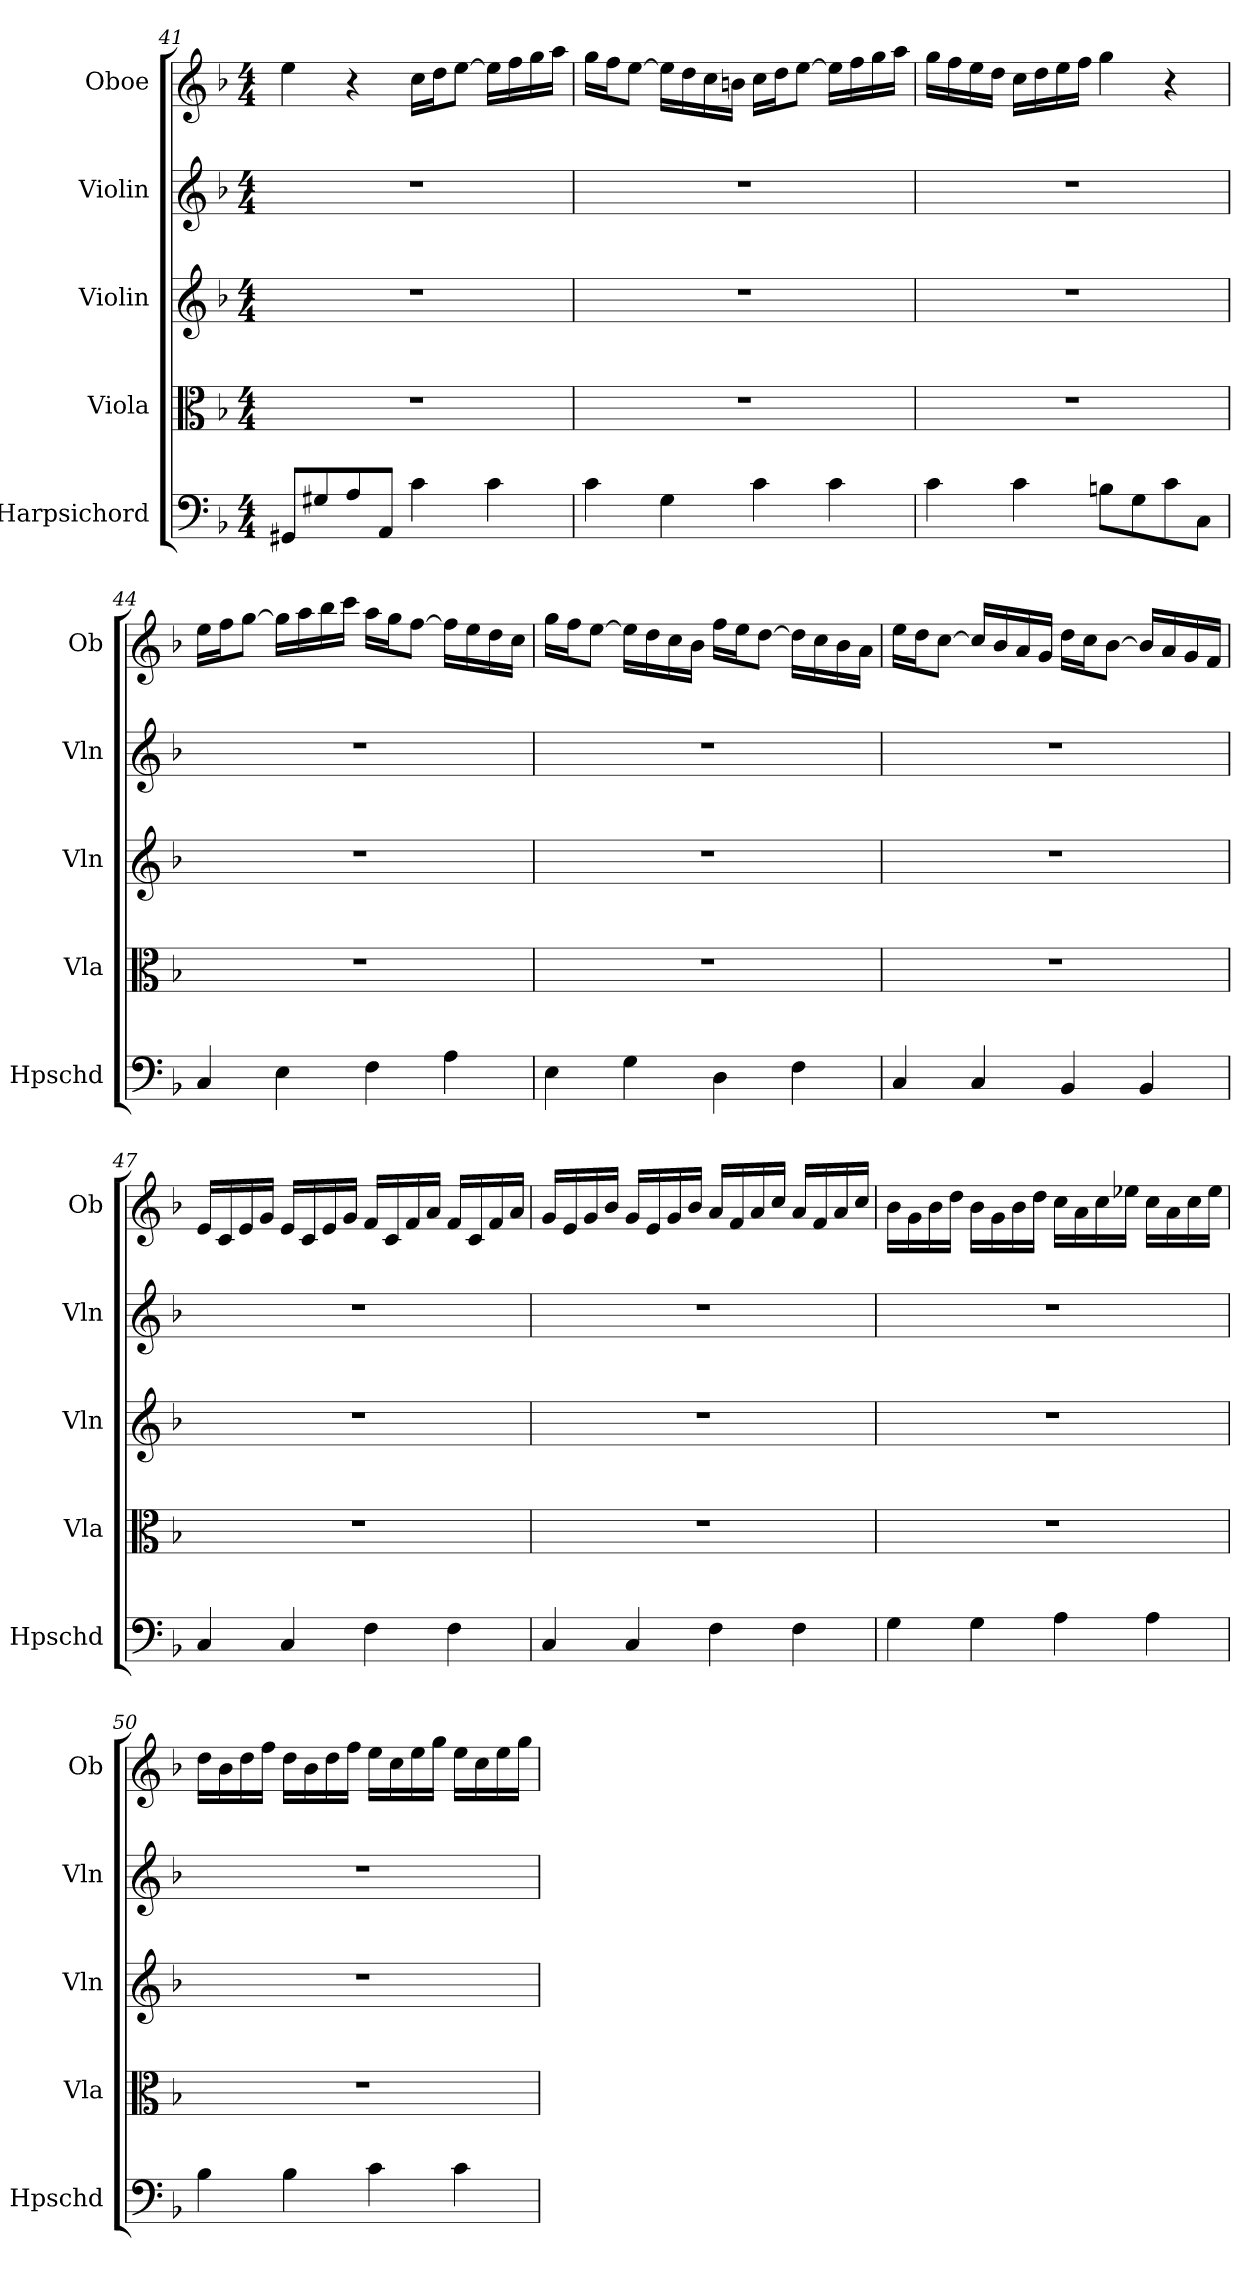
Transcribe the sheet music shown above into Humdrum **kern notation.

**kern	**kern	**kern	**kern	**kern
*part5	*part4	*part3	*part2	*part1
*staff5	*staff4	*staff3	*staff2	*staff1
*I"Harpsichord	*I"Viola	*I"Violin	*I"Violin	*I"Oboe
*I'Hpschd	*I'Vla	*I'Vln	*I'Vln	*I'Ob
*clefF4	*clefC3	*clefG2	*clefG2	*clefG2
*k[b-]	*k[b-]	*k[b-]	*k[b-]	*k[b-]
*d:	*d:	*d:	*d:	*d:
*M4/4	*M4/4	*M4/4	*M4/4	*M4/4
=41	=41	=41	=41	=41
8GG#X/L	1r	1r	1r	4ee\
8G#X/	.	.	.	.
8A/	.	.	.	4r
8AA/J	.	.	.	.
4c\	.	.	.	16cc\LL
.	.	.	.	16dd\J
.	.	.	.	[8ee\J
4c\	.	.	.	16ee\LL]
.	.	.	.	16ff\
.	.	.	.	16gg\
.	.	.	.	16aa\JJ
=42	=42	=42	=42	=42
4c\	1r	1r	1r	16gg\LL
.	.	.	.	16ff\J
.	.	.	.	[8ee\J
4G\	.	.	.	16ee\LL]
.	.	.	.	16dd\
.	.	.	.	16cc\
.	.	.	.	16bn\JJ
4c\	.	.	.	16cc\LL
.	.	.	.	16dd\J
.	.	.	.	[8ee\J
4c\	.	.	.	16ee\LL]
.	.	.	.	16ff\
.	.	.	.	16gg\
.	.	.	.	16aa\JJ
=43	=43	=43	=43	=43
4c\	1r	1r	1r	16gg\LL
.	.	.	.	16ff\
.	.	.	.	16ee\
.	.	.	.	16dd\JJ
4c\	.	.	.	16cc\LL
.	.	.	.	16dd\
.	.	.	.	16ee\
.	.	.	.	16ff\JJ
8Bn\L	.	.	.	4gg\
8G\	.	.	.	.
8c\	.	.	.	4r
8C\J	.	.	.	.
=44	=44	=44	=44	=44
4C/	1r	1r	1r	16ee\LL
.	.	.	.	16ff\J
.	.	.	.	[8gg\J
4E\	.	.	.	16gg\LL]
.	.	.	.	16aa\
.	.	.	.	16bb-\
.	.	.	.	16ccc\JJ
4F\	.	.	.	16aa\LL
.	.	.	.	16gg\J
.	.	.	.	[8ff\J
4A\	.	.	.	16ff\LL]
.	.	.	.	16ee\
.	.	.	.	16dd\
.	.	.	.	16cc\JJ
=45	=45	=45	=45	=45
4E\	1r	1r	1r	16gg\LL
.	.	.	.	16ff\J
.	.	.	.	[8ee\J
4G\	.	.	.	16ee\LL]
.	.	.	.	16dd\
.	.	.	.	16cc\
.	.	.	.	16b-\JJ
4D\	.	.	.	16ff\LL
.	.	.	.	16ee\J
.	.	.	.	[8dd\J
4F\	.	.	.	16dd\LL]
.	.	.	.	16cc\
.	.	.	.	16b-\
.	.	.	.	16a\JJ
=46	=46	=46	=46	=46
4C/	1r	1r	1r	16ee\LL
.	.	.	.	16dd\J
.	.	.	.	[8cc\J
4C/	.	.	.	16cc/LL]
.	.	.	.	16b-/
.	.	.	.	16a/
.	.	.	.	16g/JJ
4BB-/	.	.	.	16dd\LL
.	.	.	.	16cc\J
.	.	.	.	[8b-\J
4BB-/	.	.	.	16b-/LL]
.	.	.	.	16a/
.	.	.	.	16g/
.	.	.	.	16f/JJ
=47	=47	=47	=47	=47
4C/	1r	1r	1r	16e/LL
.	.	.	.	16c/
.	.	.	.	16e/
.	.	.	.	16g/JJ
4C/	.	.	.	16e/LL
.	.	.	.	16c/
.	.	.	.	16e/
.	.	.	.	16g/JJ
4F\	.	.	.	16f/LL
.	.	.	.	16c/
.	.	.	.	16f/
.	.	.	.	16a/JJ
4F\	.	.	.	16f/LL
.	.	.	.	16c/
.	.	.	.	16f/
.	.	.	.	16a/JJ
=48	=48	=48	=48	=48
4C/	1r	1r	1r	16g/LL
.	.	.	.	16e/
.	.	.	.	16g/
.	.	.	.	16b-/JJ
4C/	.	.	.	16g/LL
.	.	.	.	16e/
.	.	.	.	16g/
.	.	.	.	16b-/JJ
4F\	.	.	.	16a/LL
.	.	.	.	16f/
.	.	.	.	16a/
.	.	.	.	16cc/JJ
4F\	.	.	.	16a/LL
.	.	.	.	16f/
.	.	.	.	16a/
.	.	.	.	16cc/JJ
=49	=49	=49	=49	=49
4G\	1r	1r	1r	16b-\LL
.	.	.	.	16g\
.	.	.	.	16b-\
.	.	.	.	16dd\JJ
4G\	.	.	.	16b-\LL
.	.	.	.	16g\
.	.	.	.	16b-\
.	.	.	.	16dd\JJ
4A\	.	.	.	16cc\LL
.	.	.	.	16a\
.	.	.	.	16cc\
.	.	.	.	16ee-X\JJ
4A\	.	.	.	16cc\LL
.	.	.	.	16a\
.	.	.	.	16cc\
.	.	.	.	16ee-\JJ
=50	=50	=50	=50	=50
4B-\	1r	1r	1r	16dd\LL
.	.	.	.	16b-\
.	.	.	.	16dd\
.	.	.	.	16ff\JJ
4B-\	.	.	.	16dd\LL
.	.	.	.	16b-\
.	.	.	.	16dd\
.	.	.	.	16ff\JJ
4c\	.	.	.	16ee\LL
.	.	.	.	16cc\
.	.	.	.	16ee\
.	.	.	.	16gg\JJ
4c\	.	.	.	16ee\LL
.	.	.	.	16cc\
.	.	.	.	16ee\
.	.	.	.	16gg\JJ
=	=	=	=	=
*-	*-	*-	*-	*-
